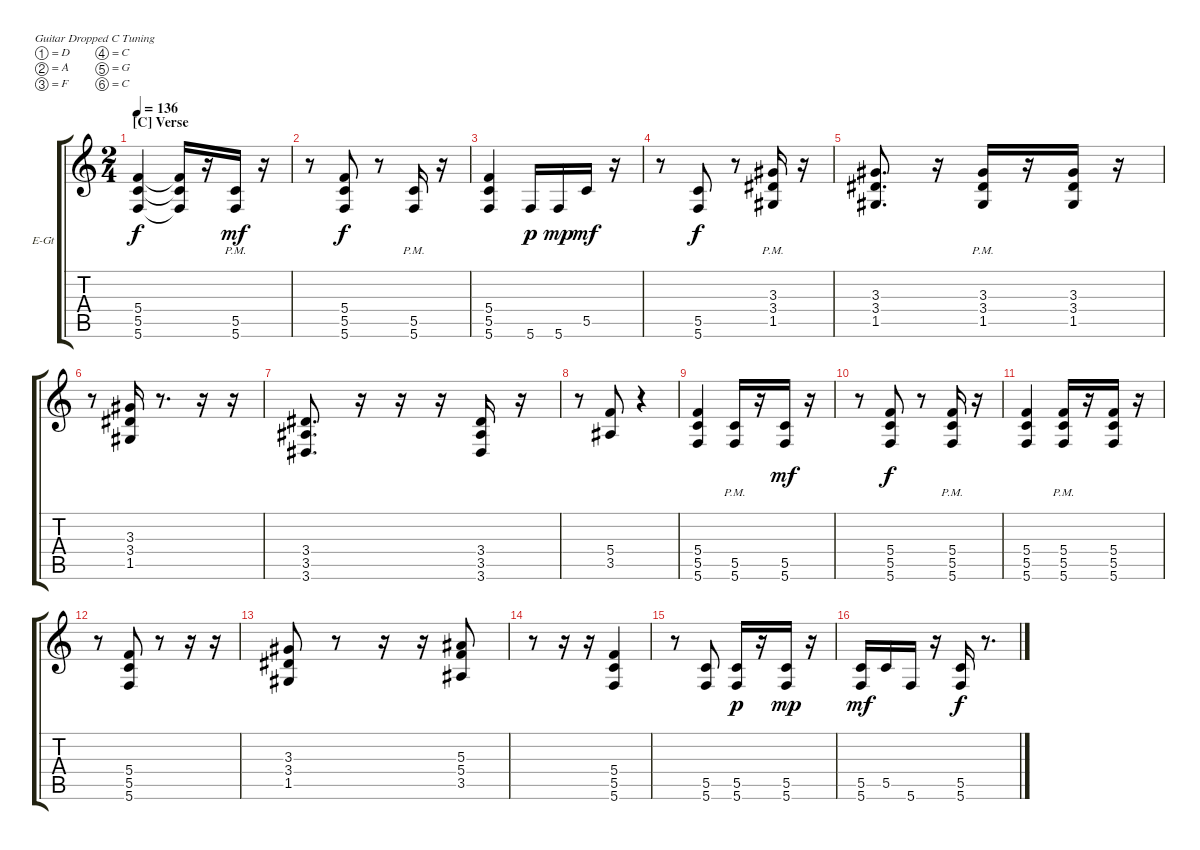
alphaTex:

\bracketExtendMode groupsimilarinstruments
\firstSystemTrackNameOrientation horizontal
\otherSystemsTrackNameOrientation horizontal
\track ("guitar prinicpal (original)" "E-Gt") {instrument distortionguitar}
\staff {score tabs}
\tuning (D4 A3 F3 C3 G2 C2)
\ts (2 4)
\section ("C" "Verse")
\tempo 136
\clef g2
\scale
0.5
\ks c
(5.4 5.5 5.6).4{dy f} (5.4{t} 5.5{t} 5.6{t}).16 r.16 (5.5{pm} 5.6{pm}).16{dy mf} r.16 |
\scale
0.5 r.8 (5.4 5.5 5.6).8{dy f} r.8 (5.5{pm} 5.6{pm}).16 r.16 |
\scale
0.5 (5.4 5.5 5.6).4 5.6.16{dy p} 5.6.16{dy mp} 5.5.16{dy mf} r.16 |
\scale
0.5 r.8 (5.5 5.6).8{dy f} r.8 (3.3{pm} 3.4{pm} 1.5{pm}).16 r.16 |
\scale
0.5 (3.3 3.4 1.5).8{d} r.16 (3.3{pm} 3.4{pm} 1.5{pm}).16 r.16 (3.3 3.4 1.5).16 r.16 |
\scale
0.5 r.8 (3.3 3.4 1.5).16 r.8{d} r.16 r.16 |
\scale
0.5 (3.4 3.5 3.6).8{d} r.16 r.16 r.16 (3.4 3.5 3.6).16 r.16 |
\scale
0.5 r.8 (5.4 3.5).8 r.4 |
\scale
0.5 (5.4 5.5 5.6).4 (5.5{pm} 5.6{pm}).16 r.16 (5.5 5.6).16{dy mf} r.16 |
\scale
0.5 r.8 (5.4 5.5 5.6).8{dy f} r.8 (5.4{pm} 5.5{pm} 5.6{pm}).16 r.16 |
\scale
0.5 (5.4 5.5 5.6).4 (5.4{pm} 5.5{pm} 5.6{pm}).16 r.16 (5.4 5.5 5.6).16 r.16 |
\scale
0.5 r.8 (5.4 5.5 5.6).8 r.8 r.16 r.16 |
\scale
0.5 (3.3 3.4 1.5).8 r.8 r.16 r.16 (5.3 5.4 3.5).8 |
\scale
0.5 r.8 r.16 r.16 (5.4 5.5 5.6).4 |
\scale
0.5 r.8 (5.5 5.6).8 (5.5 5.6).16{dy p} r.16 (5.5 5.6).16{dy mp} r.16 |
\scale
0.5 (5.5 5.6).16{dy mf} 5.5.16 5.6.16 r.16 (5.5 5.6).16{dy f} r.8{d}
